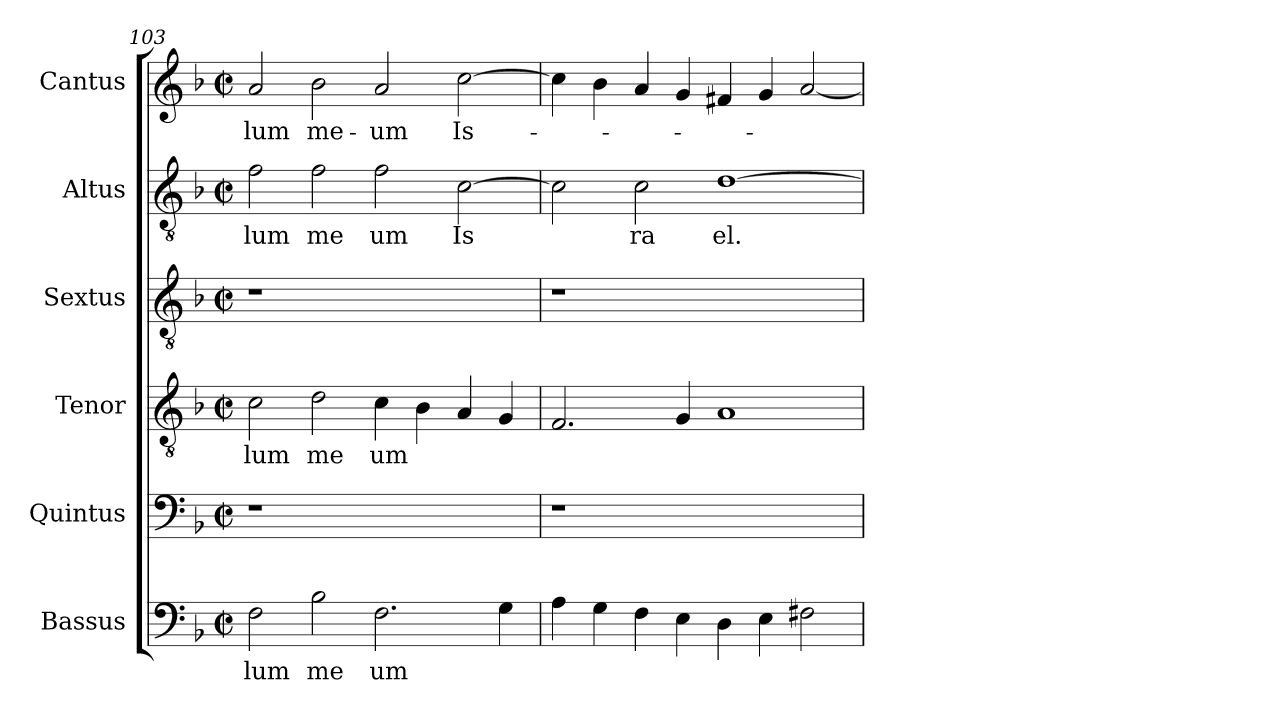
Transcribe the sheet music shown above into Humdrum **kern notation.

**kern	**text	**kern	**kern	**text	**kern	**kern	**text	**kern	**text
*part6	*part6	*part5	*part4	*part4	*part3	*part2	*part2	*part1	*part1
*staff6	*staff6	*staff5	*staff4	*staff4	*staff3	*staff2	*staff2	*staff1	*staff1
*I"Bassus	*	*I"Quintus	*I"Tenor	*	*I"Sextus	*I"Altus	*	*I"Cantus	*
*I'Bassus	*	*I'Quintus	*I'Tenor	*	*I'Sextus	*I'Altus	*	*I'Cantus	*
*clefF4	*	*clefF4	*clefGv2	*	*clefGv2	*clefGv2	*	*clefG2	*
*k[b-]	*	*k[b-]	*k[b-]	*	*k[b-]	*k[b-]	*	*k[b-]	*
*F:	*	*F:	*F:	*	*F:	*F:	*	*F:	*
*M2/2	*	*M2/2	*M2/2	*	*M2/2	*M2/2	*	*M2/2	*
*met(c|)	*	*met(c|)	*met(c|)	*	*met(c|)	*met(c|)	*	*met(c|)	*
=103	=103	=103	=103	=103	=103	=103	=103	=103	=103
!	!LO:LY:b:cj	!	!	!LO:LY:b:cj	!	!	!LO:LY:b:cj	!	!LO:LY:b:cj
2F\	lum	1r	2c\	lum	1r	2f\	lum	2a/	-lum
!	!LO:LY:b:cj	!	!	!LO:LY:b:cj	!	!	!LO:LY:b:cj	!	!LO:LY:b:cj
2B-\	me	.	2d\	me	.	2f\	me	2b-\	me-
!	!LO:LY:b	!	!	!LO:LY:b	!	!	!LO:LY:b:cj	!	!LO:LY:b:cj
2.F\	um	1ryy	4c\	um	1ryy	2f\	um	2a/	-um
.	.	.	4B-\	.	.	.	.	.	.
!	!	!	!	!	!	!	!LO:LY:b:cj	!	!LO:LY:b:cj
.	.	.	4A/	.	.	[>2c\	Is	[>2cc\	Is-
4G\	.	.	4G/	.	.	.	.	.	.
=104	=104	=104	=104	=104	=104	=104	=104	=104	=104
4A\	.	1r	2.F/	.	1r	2c\]	.	4cc\]	.
4G\	.	.	.	.	.	.	.	4b-\	.
!	!	!	!	!	!	!	!LO:LY:b:cj	!	!
4F\	.	.	.	.	.	2c\	ra	4a/	.
4E\	.	.	4G/	.	.	.	.	4g/	.
!	!	!	!	!	!	!	!LO:LY:b:cj	!	!
4D\	.	1ryy	1A	.	1ryy	[>1d	el.	4f#X/	.
4E\	.	.	.	.	.	.	.	4g/	.
2F#X\	.	.	.	.	.	.	.	[<2a/	.
=	=	=	=	=	=	=	=	=	=
*-	*-	*-	*-	*-	*-	*-	*-	*-	*-
